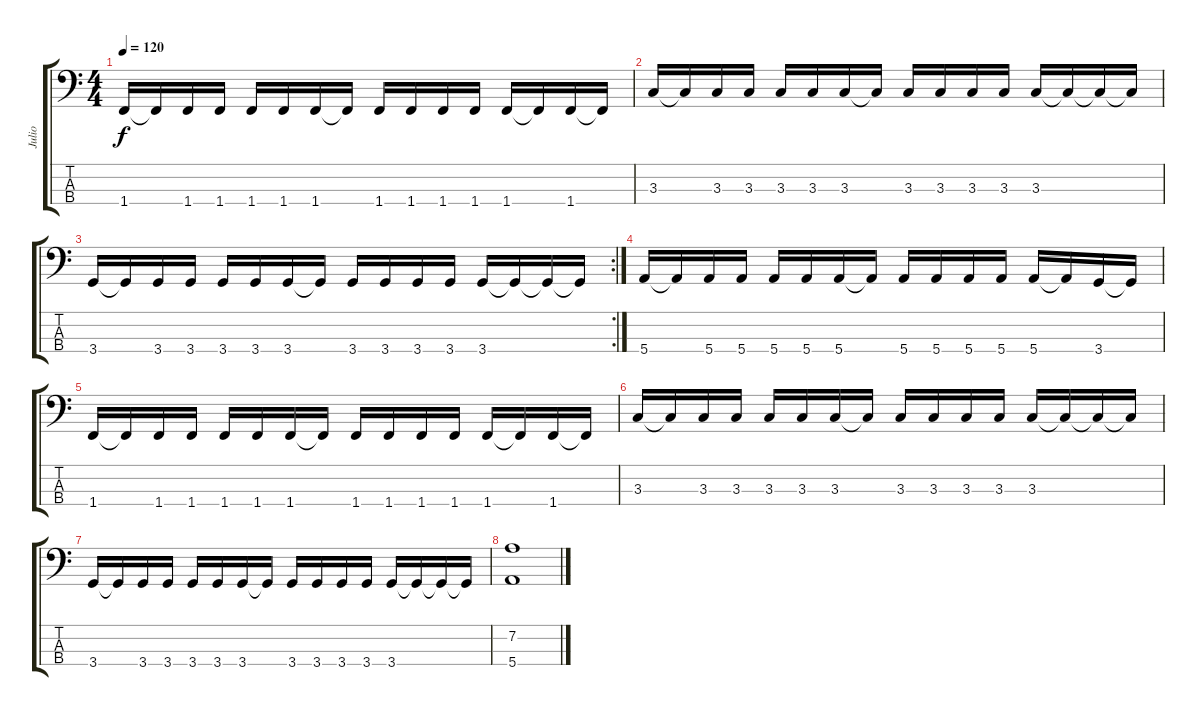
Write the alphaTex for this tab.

\track ("Julio" "Julio") {instrument electricbassfinger}
\staff {score tabs}
\tuning (G2 D2 A1 E1) {hide}
\ts (4 4)
\tempo 120
\clef f4
\ks c
1.4.16{dy f} 1.4{t}.16 1.4.16 1.4.16 1.4.16 1.4.16 1.4.16 1.4{t}.16 1.4.16 1.4.16 1.4.16 1.4.16 1.4.16 1.4{t}.16 1.4.16 1.4{t}.16 |
3.3.16 3.3{t}.16 3.3.16 3.3.16 3.3.16 3.3.16 3.3.16 3.3{t}.16 3.3.16 3.3.16 3.3.16 3.3.16 3.3.16 3.3{t}.16 3.3{t}.16 3.3{t}.16 |
\rc 2
3.4.16 3.4{t}.16 3.4.16 3.4.16 3.4.16 3.4.16 3.4.16 3.4{t}.16 3.4.16 3.4.16 3.4.16 3.4.16 3.4.16 3.4{t}.16 3.4{t}.16 3.4{t}.16 |
5.4.16 5.4{t}.16 5.4.16 5.4.16 5.4.16 5.4.16 5.4.16 5.4{t}.16 5.4.16 5.4.16 5.4.16 5.4.16 5.4.16 5.4{t}.16 3.4.16 3.4{t}.16 |
1.4.16 1.4{t}.16 1.4.16 1.4.16 1.4.16 1.4.16 1.4.16 1.4{t}.16 1.4.16 1.4.16 1.4.16 1.4.16 1.4.16 1.4{t}.16 1.4.16 1.4{t}.16 |
3.3.16 3.3{t}.16 3.3.16 3.3.16 3.3.16 3.3.16 3.3.16 3.3{t}.16 3.3.16 3.3.16 3.3.16 3.3.16 3.3.16 3.3{t}.16 3.3{t}.16 3.3{t}.16 |
3.4.16 3.4{t}.16 3.4.16 3.4.16 3.4.16 3.4.16 3.4.16 3.4{t}.16 3.4.16 3.4.16 3.4.16 3.4.16 3.4.16 3.4{t}.16 3.4{t}.16 3.4{t}.16 |
(7.2 5.4).1
